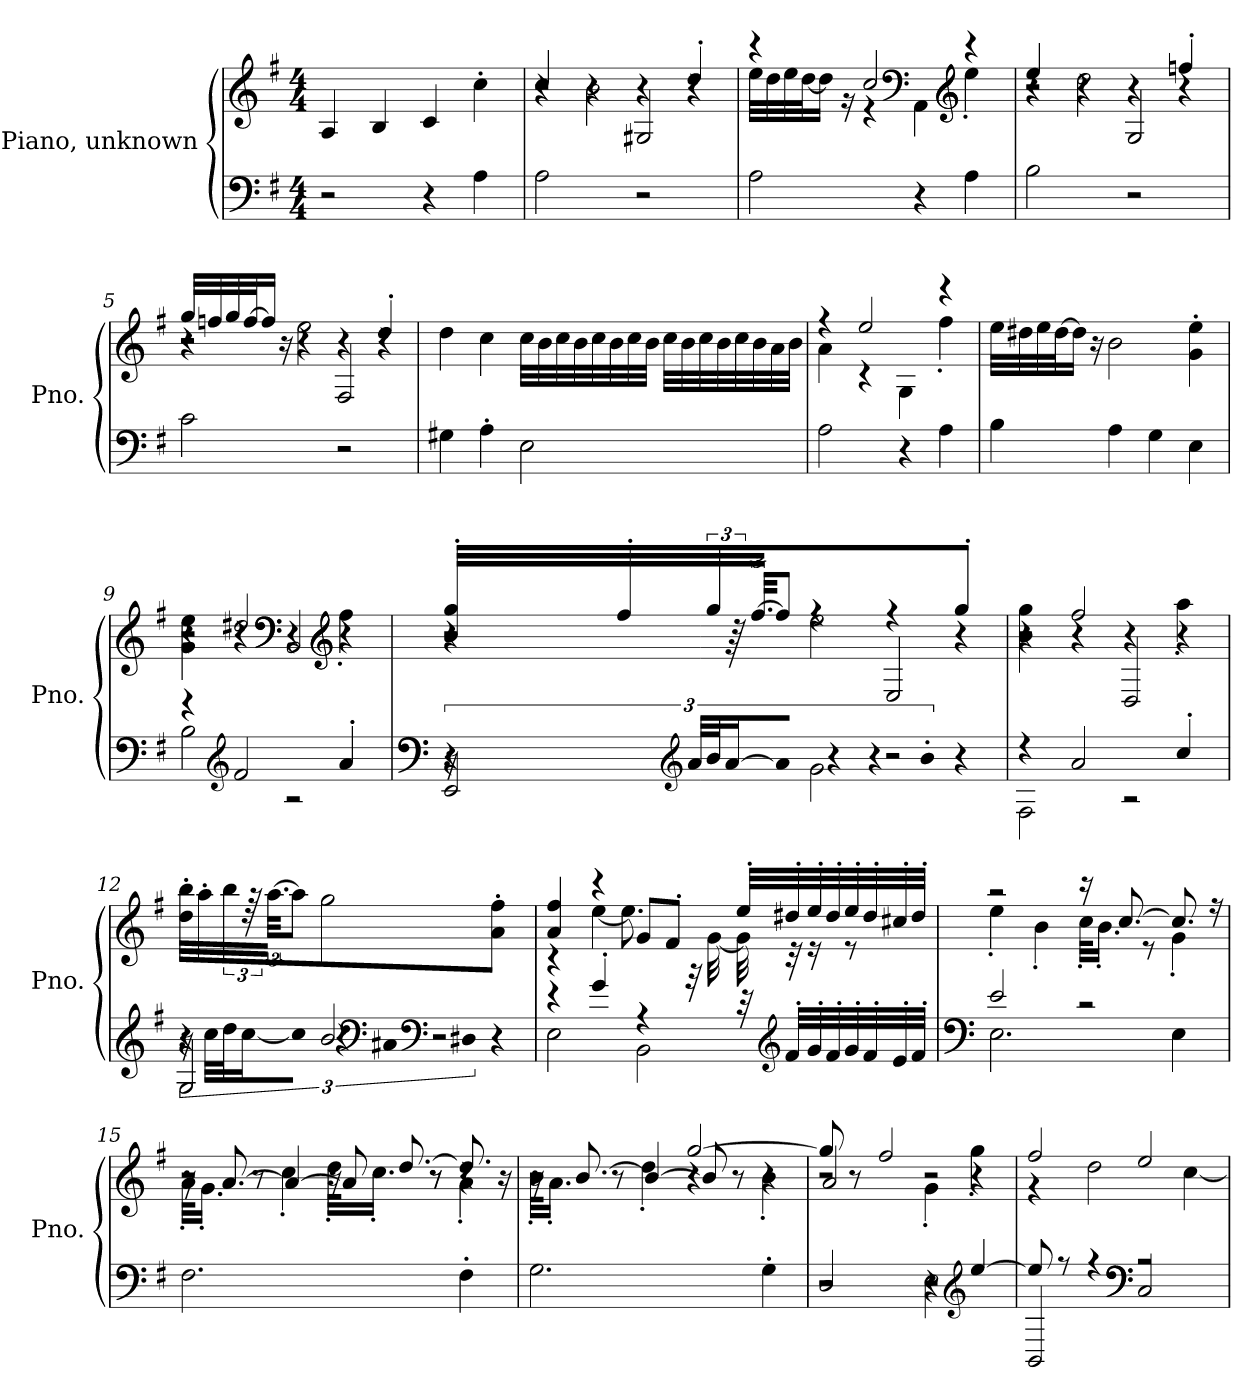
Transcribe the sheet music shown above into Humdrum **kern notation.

**kern	**kern
*part1	*part1
*staff2	*staff1
*I"Piano, unknown	*
*I'Pno.	*
*clefF4	*clefG2
*k[f#]	*k[f#]
*M4/4	*M4/4
*MM120	*MM120
=1	=1
2r	4A/
.	4B/
4r	4c/
4A\	4cc'\
=2	=2
*	*^
*	*	*^
2A\	4cc/	4r	2r
.	4r	2b\	.
2r	4r	.	2G#X/
.	4dd'/	4r	.
*	*	*v	*v
=3	=3	=3
2A\	4r	32ee\LLL
.	.	32dd\
.	.	32ee\
.	.	[32dd\J
.	.	16dd\JJ]
.	.	16r
.	2cc/	4r
*	*clefF4	*
4r	.	4AA\
*	*clefG2	*
4A\	4r	4ee'\
=4	=4	=4
*	*	*^
2B\	4ee/	4r	2r
.	4r	2dd\	.
2r	4r	.	2G/
.	4ffn'/	4r	.
=5	=5	=5	=5
2c\	32gg/LLL	4r	2r
.	32ffn/	.	.
.	32gg/	.	.
.	[32ff/J	.	.
.	16ff/JJ]	.	.
.	16r	.	.
.	4r	2ee\	.
2r	4r	.	2F#/
.	4dd'/	4r	.
*	*v	*v	*v
!!LO:LB:g=z
=6	=6
4G#X\	4dd\
4A'\	4cc\
2E\	32cc\LLL
.	32b\
.	32cc\
.	32b\
.	32cc\
.	32b\
.	32cc\
.	32b\JJJ
.	32cc\LLL
.	32b\
.	32cc\
.	32b\
.	32cc\
.	32b\
.	32a\
.	32b\JJJ
=7	=7
*	*^
2A\	4r	4a\
.	2ee/	4r
4r	.	4G\
4A\	4r	4ff#'\
*	*v	*v
=8	=8
4B\	32ee\LLL
.	32dd#X\
.	32ee\
.	[32dd#\J
.	16dd#\JJ]
.	16r
4A\	2b\
4G\	.
4E\	4g\' 4ee\'
=9	=9
*^	*^
*	*	*	*^
4r	2B\	4r	4g\ 4ee\	2r
*clefG2	*	*	*	*
2f#/	.	2dd#X/	4r	.
*	*	*clefF4	*	*
.	2r	.	4r	2BB/
*	*	*clefG2	*	*
4a'/	.	4r	4ff#'\	.
*v	*v	*	*	*
!!LO:LB:g=z	!!	!!
=10	=10	=10	=10
*clefF4	*	*	*
*^	*	*	*
*	*^	*	*	*
24r	4r	2EE/	32b/' 32gg/'LLL	4r	2r
.	.	.	32ff#'/	.	.
*clefG2	*	*	*	*	*
48a/LLL	.	.	.	.	.
48b/J	.	.	48gg/JJJ	.	.
[24a/J	.	.	96r	.	.
.	.	.	[48.ff#/KKL	.	.
8a/J]	.	.	8ff#/J]	.	.
4r	2g\	.	4r	2ee\	.
4r	.	2r	4r	.	2E/
4b'/	4r	.	4gg'/	4r	.
*	*v	*v	*	*	*
=11	=11	=11	=11	=11
4r	2F#\	4r	4b\ 4gg\	2r
2a/	.	2ff#/	4r	.
.	2r	.	4r	2D/
4cc'/	.	4r	4aa'\	.
*	*	*v	*v	*v
=12	=12	=12
*	*^	*
4r	24r	2G/	32dd\' 32bb\'LLL
.	.	.	32aa'\
.	48cc\LLL	.	.
.	48dd\J	.	48bb\JJJ
.	[24cc\J	.	96r
.	.	.	[48.aa\KKL
.	8cc\J]	.	8aa\J]
2b/	4r	.	2gg\
*clefF4	*	*	*
.	4C#X\	2r	.
4r	4D#X\	.	4a\' 4ff#\'
*	*v	*v	*
!!LO:LB:g=z
=13	=13	=13
*	*	*^
4r	2E\	4a/ 4ff#/	4r
4g'/	.	4r	[4ee\
4r	2BB\	8g/L	8.ee\]
.	.	8f#'/J	.
.	.	.	32r
.	.	.	[32g\
32r	.	32ee'/LLL	32g\]
*clefG2	*	*	*
32f#'/LLL	.	32dd#X'/	32r
32g'/	.	32ee'/	16r
32f#'/	.	32dd#'/	.
32g'/	.	32ee'/	8r
32f#'/	.	32dd#'/	.
32e'/	.	32cc#X'/	.
32f#'/JJJ	.	32dd#'/JJJ	.
=14	=14	=14	=14
*clefF4	*	*	*
2e/	2.E\	2r	4ee'\
.	.	.	4b'\
2r	.	16r	32cc'\KLL
.	.	.	16.b'\JJ
.	.	[8.cc/	.
.	.	.	8r
.	4E\	8.cc/]	4g'\
.	.	16r	.
*v	*v	*	*
!!LO:LB:g=z
=15	=15	=15
*	*	*^
2.F#\	2r	32a'\KLL	16r
.	.	16.g'\JJ	.
.	.	.	[8.a/
.	.	8r	.
.	.	4cc'\	4a/_
.	16r	32dd'\KLL	8a/]
.	.	16.cc'\JJ	.
.	[8.dd/	.	.
.	.	8r	8r
4F#'\	8.dd/]	4a'\	4r
.	16r	.	.
=16	=16	=16	=16
2.G\	2r	32b'\KLL	16r
.	.	16.a'\JJ	.
.	.	.	[8.b/
.	.	8r	.
.	.	4dd'\	4b/_
.	[2gg/	4r	8b/]
.	.	.	8r
4G'\	.	4b'\	4r
=17	=17	=17	=17
*^	*	*	*
*	*^	*	*	*
2r	2r	2D/	8gg/]	2r	2a/
.	.	.	8r	.	.
.	.	.	2ff#/	.	.
4r	2E\	2r	.	4g'\	2r
*clefG2	*	*	*	*	*
[4ee/	.	.	4r	4gg'\	.
*	*v	*v	*	*	*
*	*	*	*v	*v
=18	=18	=18	=18
8ee/]	2BB/	2ff#/	4r
8r	.	.	.
4r	.	.	2dd\
*clefF4	*	*	*
2r	2C/	2ee/	.
.	.	.	[4cc\
*v	*v	*	*
*	*v	*v
=	=
*-	*-
